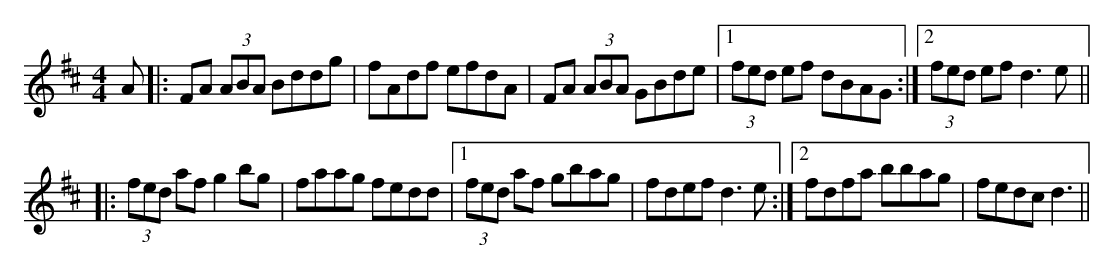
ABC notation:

X:1
M:4/4
K:D
A|:FA (3ABA Bddg|fAdf efdA|FA (3ABA GBde|1 (3fed ef dBAG:|2 (3fed ef d3e||
|:(3fed af g2 bg|faag fedd|1 (3fed af gbag|fdef d3e:|2 fdfa bbag|fedc d3||
